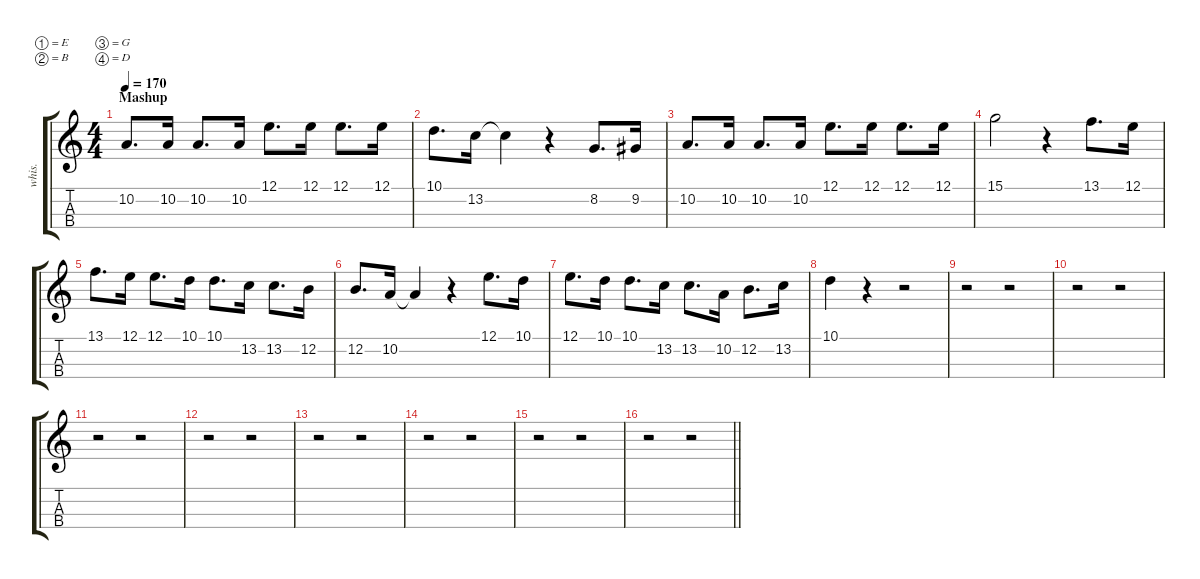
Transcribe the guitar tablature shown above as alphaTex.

\defaultSystemsLayout 4
\hideDynamics
\useSystemSignSeparator
\otherSystemsTrackNameOrientation horizontal
\extendBarLines
\track ("Voz" "whis.") {instrument whistle}
\staff {score tabs}
\tuning (E4 B3 G3 D3)
\ts (4 4)
\section ("" "Mashup")
\tempo 170
\clef g2
\ks c
10.2.8{d dy f beam Up} 10.2.16{beam Up} 10.2.8{d beam Up} 10.2.16{beam Up} 12.1.8{d beam Down} 12.1.16{beam Down} 12.1.8{d beam Down} 12.1.16{beam Down} |
10.1.8{d beam Down} 13.2.16{beam Down} 13.2{t}.4{beam Down} r.4{beam Down} 8.2.8{d beam Up} 9.2{acc #}.16{beam Up} |
10.2.8{d beam Up} 10.2.16{beam Up} 10.2.8{d beam Up} 10.2.16{beam Up} 12.1.8{d beam Down} 12.1.16{beam Down} 12.1.8{d beam Down} 12.1.16{beam Down} |
15.1.2{beam Down} r.4{beam Down} 13.1.8{d beam Down} 12.1.16{beam Down} |
13.1.8{d beam Down} 12.1.16{beam Down} 12.1.8{d beam Down} 10.1.16{beam Down} 10.1.8{d beam Down} 13.2.16{beam Down} 13.2.8{d beam Down} 12.2.16{beam Down} |
12.2.8{d beam Up} 10.2.16{beam Up} 10.2{t}.4{beam Up} r.4{beam Up} 12.1.8{d beam Down} 10.1.16{beam Down} |
12.1.8{d beam Down} 10.1.16{beam Down} 10.1.8{d beam Down} 13.2.16{beam Down} 13.2.8{d beam Down} 10.2.16{beam Down} 12.2.8{d beam Down} 13.2.16{beam Down} |
10.1.4{beam Down} r.4{beam Down} r.2{beam Down} |
r.2{beam Down} r.2{beam Down} |
r.2{beam Down} r.2{beam Down} |
r.2{beam Down} r.2{beam Down} |
r.2{beam Down} r.2{beam Down} |
r.2{beam Down} r.2{beam Down} |
r.2{beam Down} r.2{beam Down} |
r.2{beam Down} r.2{beam Down} |
\barLineRight lightlight
r.2{beam Down} r.2{beam Down}
